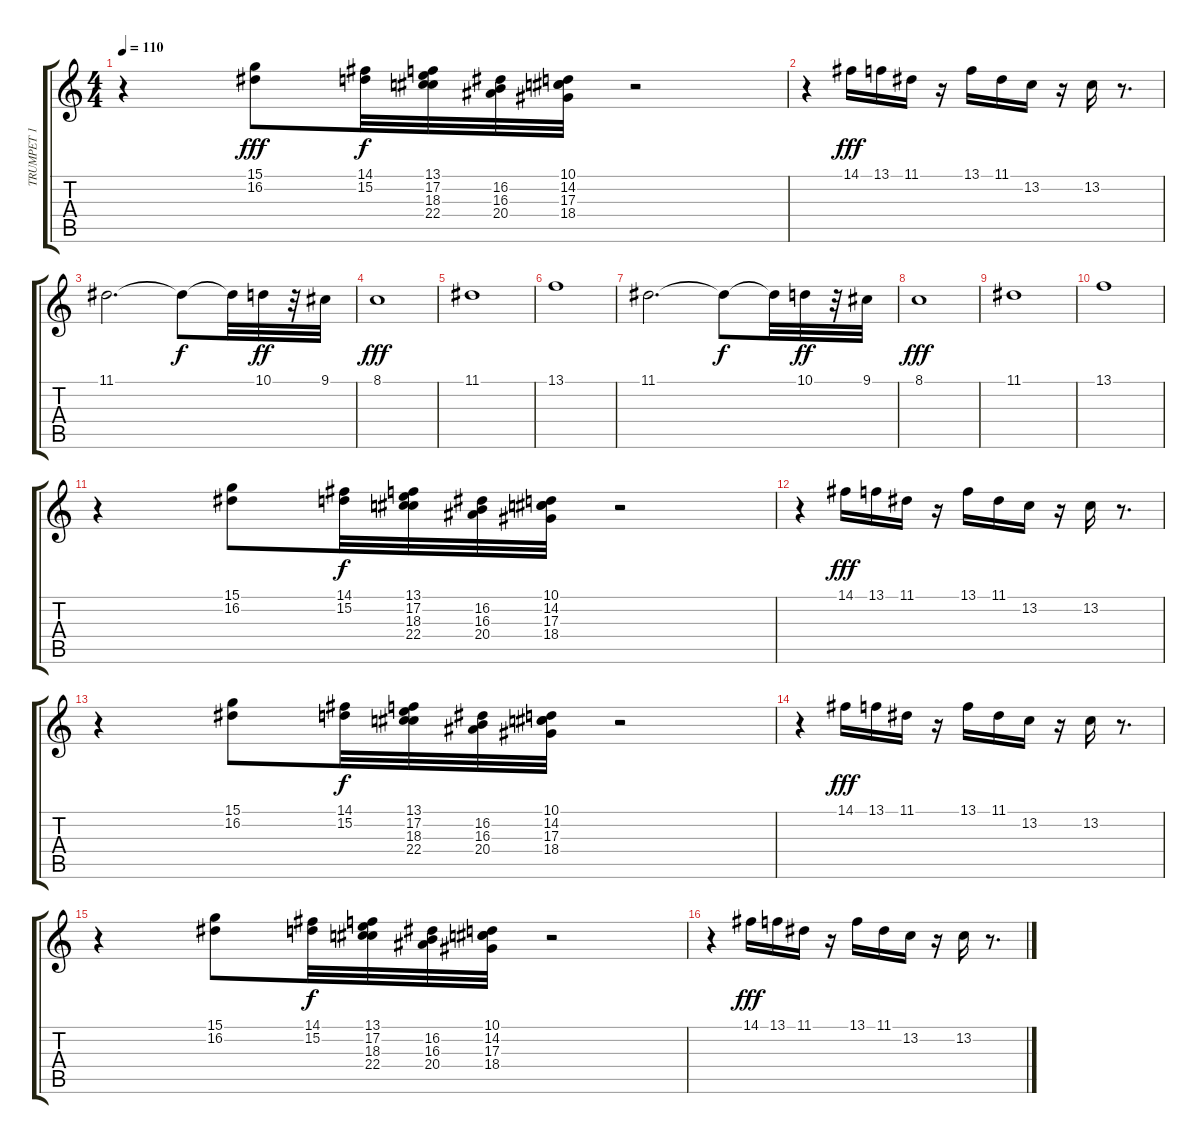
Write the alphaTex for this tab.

\track ("TRUMPET 1" "TRUMPET 1") {solo instrument trumpet}
\staff {score tabs}
\tuning (E4 B3 G3 D3 A2 E2) {hide}
\ts (4 4)
\tempo 110
\clef g2
\ks c
r.4{dy fff} (15.1 16.2).8 (14.1 15.2).32{dy f} (13.1 17.2 18.3 22.4).32 (16.2 16.3 20.4).32 (10.1 14.2 17.3 18.4).32 r.2 |
r.4 14.1.16{dy fff} 13.1.16 11.1.16 r.16 13.1.16 11.1.16 13.2.16 r.16 13.2.16 r.8{d} |
11.1.2{d volume 11} 11.1{t}.8{dy f} 11.1{t}.32 10.1.32{dy ff volume 16} r.32 9.1.32 |
8.1.1{dy fff volume 11} |
11.1.1{volume 11} |
13.1.1{volume 14} |
11.1.2{d} 11.1{t}.8{dy f} 11.1{t}.32 10.1.32{dy ff volume 16} r.32 9.1.32 |
8.1.1{dy fff volume 11} |
11.1.1{volume 11} |
13.1.1{volume 14} |
r.4 (15.1 16.2).8{volume 15} (14.1 15.2).32{dy f} (13.1 17.2 18.3 22.4).32 (16.2 16.3 20.4).32 (10.1 14.2 17.3 18.4).32 r.2 |
r.4 14.1.16{dy fff} 13.1.16 11.1.16 r.16 13.1.16 11.1.16 13.2.16 r.16 13.2.16 r.8{d} |
r.4 (15.1 16.2).8 (14.1 15.2).32{dy f} (13.1 17.2 18.3 22.4).32 (16.2 16.3 20.4).32 (10.1 14.2 17.3 18.4).32 r.2 |
r.4 14.1.16{dy fff} 13.1.16 11.1.16 r.16 13.1.16 11.1.16 13.2.16 r.16 13.2.16 r.8{d} |
r.4 (15.1 16.2).8 (14.1 15.2).32{dy f} (13.1 17.2 18.3 22.4).32 (16.2 16.3 20.4).32 (10.1 14.2 17.3 18.4).32 r.2 |
r.4 14.1.16{dy fff} 13.1.16 11.1.16 r.16 13.1.16 11.1.16 13.2.16 r.16 13.2.16 r.8{d}
